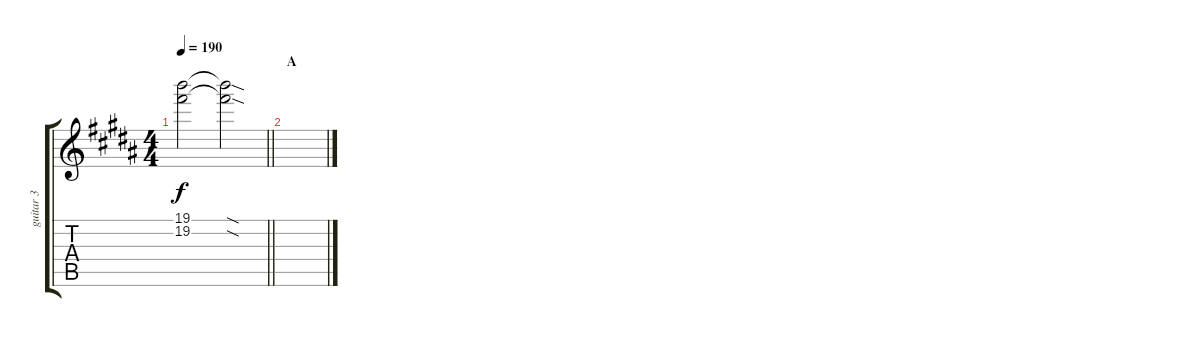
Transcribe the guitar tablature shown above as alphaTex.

\track ("guitar 3" "guitar 3") {instrument distortionguitar}
\staff {score tabs}
\tuning (E4 B3 G3 D3 A2 E2) {hide}
\ts (4 4)
\tempo 190
\clef g2
\barLineRight lightlight
\ks b
(19.1{t} 19.2{t}).2{dy f} (19.1{sod t} 19.2{sod t}).2 |
\section ("" "A")
